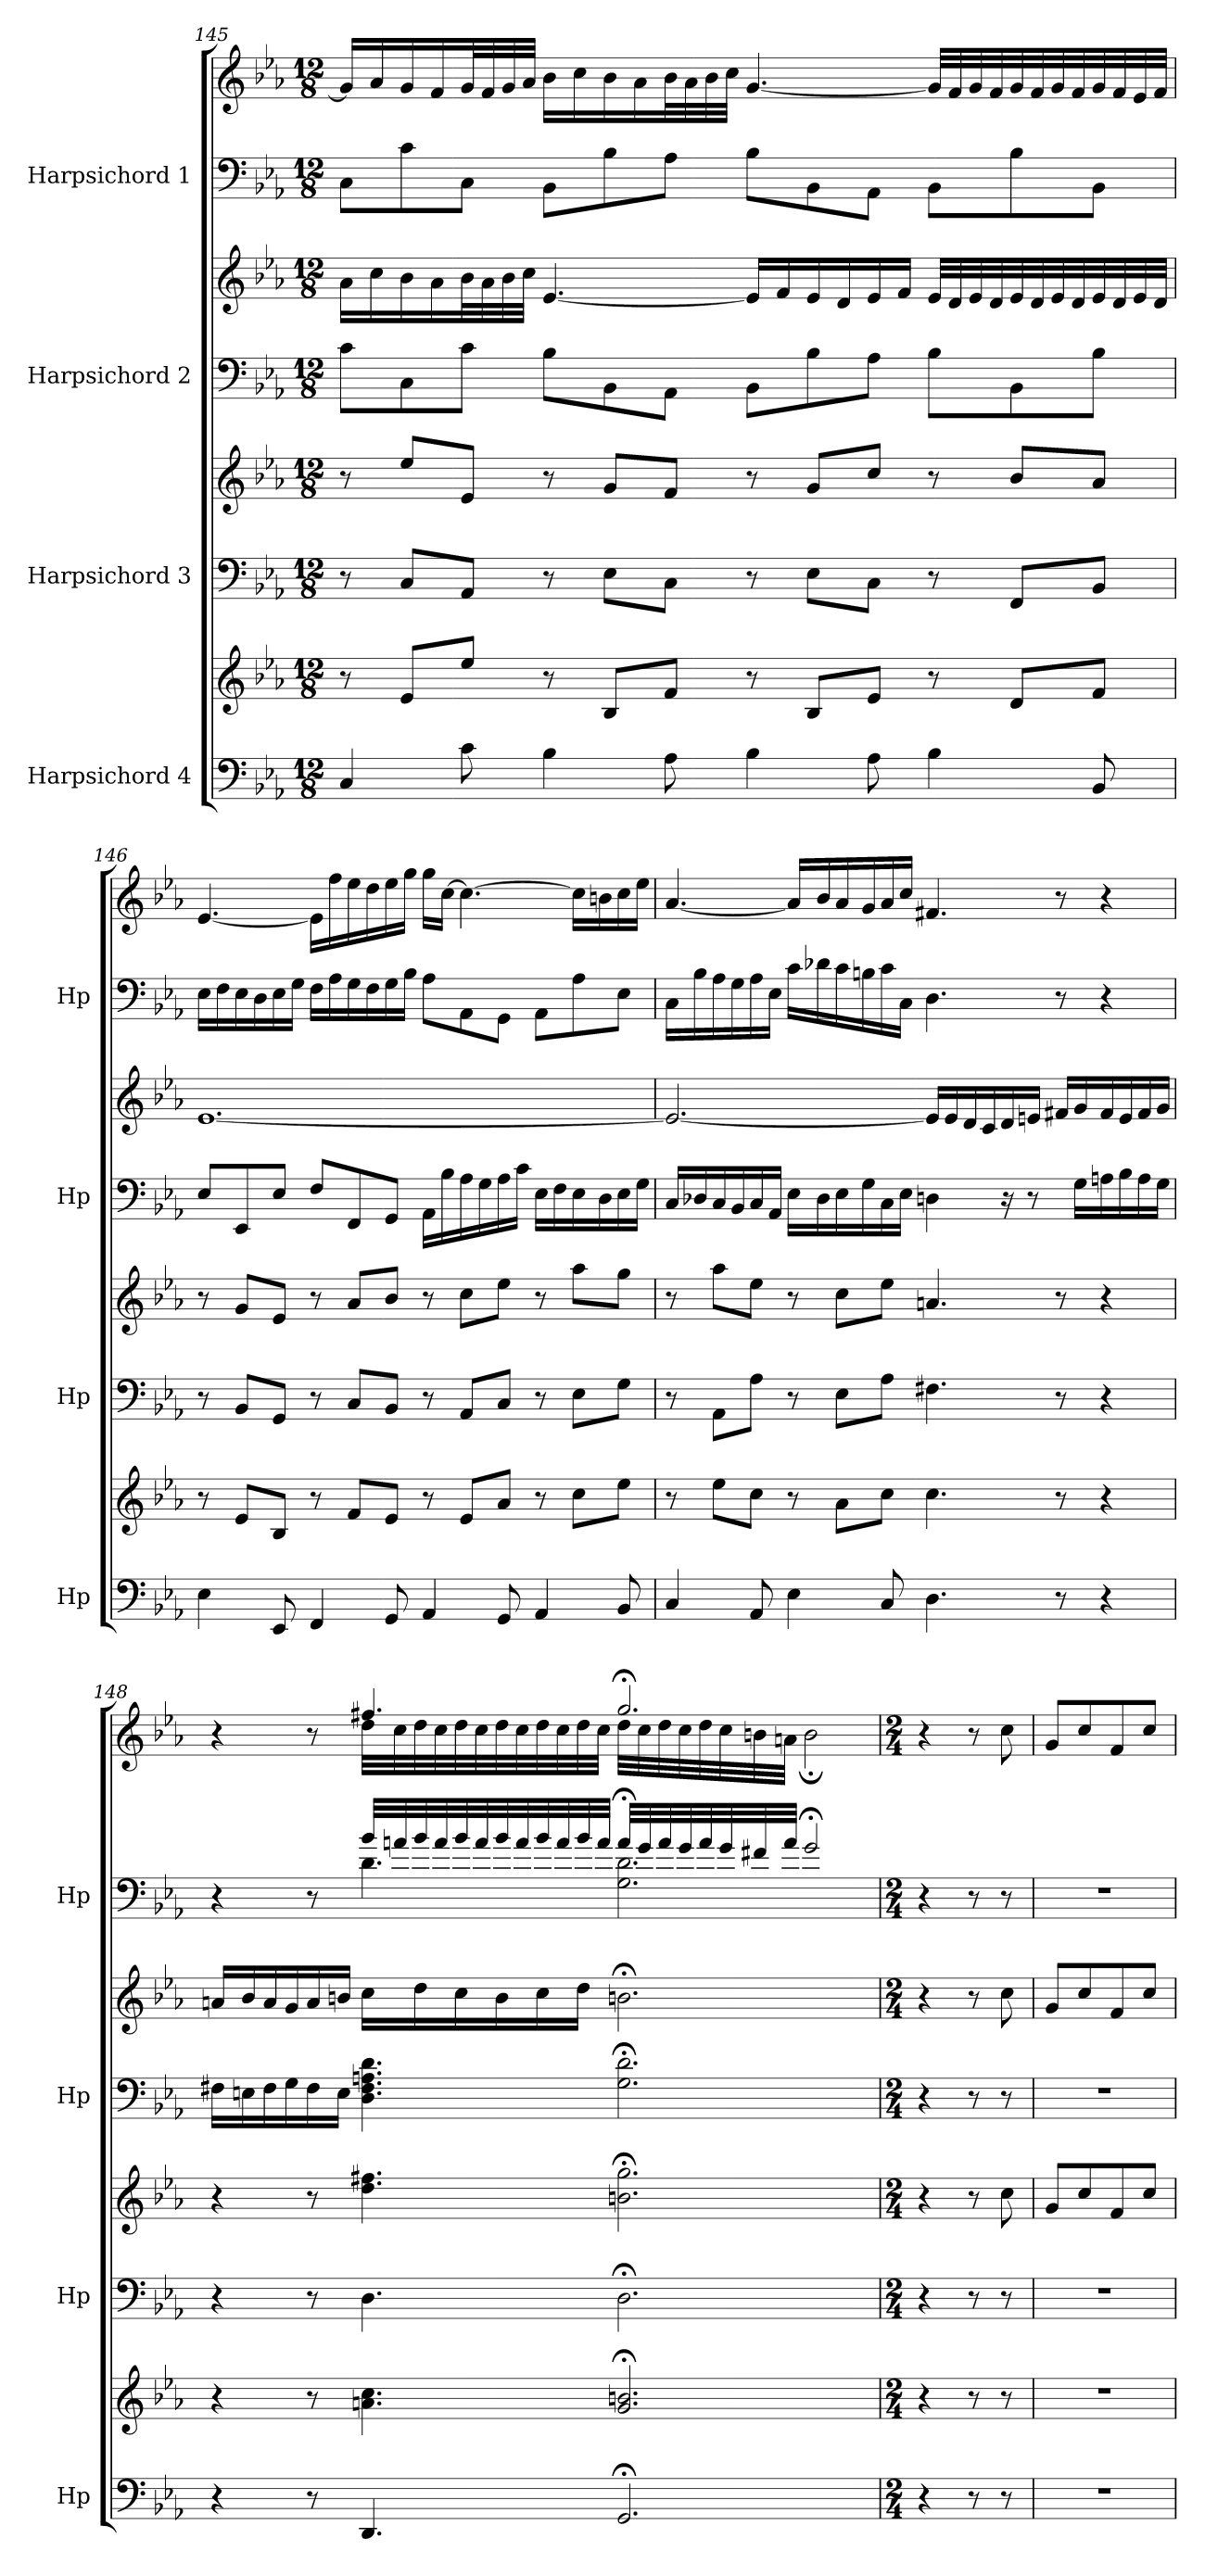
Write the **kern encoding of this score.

**kern	**kern	**kern	**kern	**kern	**kern	**kern	**kern
*part4	*part4	*part3	*part3	*part2	*part2	*part1	*part1
*staff8	*staff7	*staff6	*staff5	*staff4	*staff3	*staff2	*staff1
*I"Harpsichord 4	*	*I"Harpsichord 3	*	*I"Harpsichord 2	*	*I"Harpsichord 1	*
*I'Hp	*	*I'Hp	*	*I'Hp	*	*I'Hp	*
!!LO:PB:g=z
*clefF4	*clefG2	*clefF4	*clefG2	*clefF4	*clefG2	*clefF4	*clefG2
*k[b-e-a-]	*k[b-e-a-]	*k[b-e-a-]	*k[b-e-a-]	*k[b-e-a-]	*k[b-e-a-]	*k[b-e-a-]	*k[b-e-a-]
*M12/8	*M12/8	*M12/8	*M12/8	*M12/8	*M12/8	*M12/8	*M12/8
=145	=145	=145	=145	=145	=145	=145	=145
4C/	8r	8r	8r	8c\L	16a-\LL	8C\L	16g/LL]
.	.	.	.	.	16cc\	.	16a-/
.	8e-/L	8C/L	8ee-/L	8C\	16b-\	8c\	16g/
.	.	.	.	.	16a-\	.	16f/
8c\	8ee-/J	8AA-/J	8e-/J	8c\J	32b-\L	8C\J	32g/L
.	.	.	.	.	32a-\	.	32f/
.	.	.	.	.	32b-\	.	32g/
.	.	.	.	.	32cc\JJJ	.	32a-/JJJ
4B-\	8r	8r	8r	8B-\L	[4.e-/	8BB-\L	16b-\LL
.	.	.	.	.	.	.	16cc\
.	8B-/L	8E-\L	8g/L	8BB-\	.	8B-\	16b-\
.	.	.	.	.	.	.	16a-\
8A-\	8f/J	8C\J	8f/J	8AA-\J	.	8A-\J	32b-\L
.	.	.	.	.	.	.	32a-\
.	.	.	.	.	.	.	32b-\
.	.	.	.	.	.	.	32cc\JJJ
4B-\	8r	8r	8r	8BB-\L	16e-/LL]	8B-\L	[4.g/
.	.	.	.	.	16f/	.	.
.	8B-/L	8E-\L	8g/L	8B-\	16e-/	8BB-\	.
.	.	.	.	.	16d/	.	.
8A-\	8e-/J	8C\J	8cc/J	8A-\J	16e-/	8AA-\J	.
.	.	.	.	.	16f/JJ	.	.
4B-\	8r	8r	8r	8B-\L	32e-/LLL	8BB-\L	32g/LLL]
.	.	.	.	.	32d/	.	32f/
.	.	.	.	.	32e-/	.	32g/
.	.	.	.	.	32d/	.	32f/
.	8d/L	8FF/L	8b-/L	8BB-\	32e-/	8B-\	32g/
.	.	.	.	.	32d/	.	32f/
.	.	.	.	.	32e-/	.	32g/
.	.	.	.	.	32d/	.	32f/
8BB-/	8f/J	8BB-/J	8a-/J	8B-\J	32e-/	8BB-\J	32g/
.	.	.	.	.	32d/	.	32f/
.	.	.	.	.	32e-/	.	32e-/
.	.	.	.	.	32d/JJJ	.	32f/JJJ
!!LO:PB:g=z
=146	=146	=146	=146	=146	=146	=146	=146
4E-\	8r	8r	8r	8E-/L	[1.e-	16E-\LL	[4.e-/
.	.	.	.	.	.	16F\	.
.	8e-/L	8BB-/L	8g/L	8EE-/	.	16E-\	.
.	.	.	.	.	.	16D\	.
8EE-/	8B-/J	8GG/J	8e-/J	8E-/J	.	16E-\	.
.	.	.	.	.	.	16G\JJ	.
4FF/	8r	8r	8r	8F/L	.	16F\LL	16e-\LL]
.	.	.	.	.	.	16A-\	16ff\
.	8f/L	8C/L	8a-/L	8FF/	.	16G\	16ee-\
.	.	.	.	.	.	16F\	16dd\
8GG/	8e-/J	8BB-/J	8b-/J	8GG/J	.	16G\	16ee-\
.	.	.	.	.	.	16B-\JJ	16gg\JJ
4AA-/	8r	8r	8r	16AA-\LL	.	8A-\L	16gg\LL
.	.	.	.	16B-\	.	.	[16cc\JJ
.	8e-/L	8AA-/L	8cc\L	16A-\	.	8AA-\	4.cc\_
.	.	.	.	16G\	.	.	.
8GG/	8a-/J	8C/J	8ee-\J	16A-\	.	8GG\J	.
.	.	.	.	16c\JJ	.	.	.
4AA-/	8r	8r	8r	16E-\LL	.	8AA-\L	.
.	.	.	.	16F\	.	.	.
.	8cc\L	8E-\L	8aa-\L	16E-\	.	8A-\	16cc\LL]
.	.	.	.	16D\	.	.	16bn\
8BB-/	8ee-\J	8G\J	8gg\J	16E-\	.	8E-\J	16cc\
.	.	.	.	16G\JJ	.	.	16ee-\JJ
!!LO:PB:g=z
=147	=147	=147	=147	=147	=147	=147	=147
4C/	8r	8r	8r	16C/LL	2.e-/_	16C\LL	[4.a-/
.	.	.	.	16D-X/	.	16B-\	.
.	8ee-\L	8AA-\L	8aa-\L	16C/	.	16A-\	.
.	.	.	.	16BB-/	.	16G\	.
8AA-/	8cc\J	8A-\J	8ee-\J	16C/	.	16A-\	.
.	.	.	.	16AA-/JJ	.	16E-\JJ	.
4E-\	8r	8r	8r	16E-\LL	.	16c\LL	16a-/LL]
.	.	.	.	16D-\	.	16d-X\	16b-/
.	8a-\L	8E-\L	8cc\L	16E-\	.	16c\	16a-/
.	.	.	.	16G\	.	16Bn\	16g/
8C/	8cc\J	8A-\J	8ee-\J	16C\	.	16c\	16a-/
.	.	.	.	16E-\JJ	.	16C\JJ	16cc/JJ
4.D\	4.cc\	4.F#X\	4.an/	4Dn\	16e-/LL]	4.D\	4.f#X/
.	.	.	.	.	16e-/	.	.
.	.	.	.	.	16d/	.	.
.	.	.	.	.	16c/	.	.
.	.	.	.	16r	16d/	.	.
.	.	.	.	8r	16en/JJ	.	.
8r	8r	8r	8r	.	16f#X/LL	8r	8r
.	.	.	.	16G\LL	16g/	.	.
4r	4r	4r	4r	16An\	16f#/	4r	4r
.	.	.	.	16B-\	16e/	.	.
.	.	.	.	16A\	16f#/	.	.
.	.	.	.	16G\JJ	16g/JJ	.	.
!!LO:PB:g=z
=148	=148	=148	=148	=148	=148	=148	=148
*	*	*	*	*	*	*^	*^
4r	4r	4r	4r	16F#X\LL	16an/LL	4r	4.ryy	4r	4.ryy
.	.	.	.	16En\	16b-/	.	.	.	.
.	.	.	.	16F#\	16a/	.	.	.	.
.	.	.	.	16G\	16g/	.	.	.	.
8r	8r	8r	8r	16F#\	16a/	8r	.	8r	.
.	.	.	.	16E\JJ	16bn/JJ	.	.	.	.
4.DD/	4.an\ 4.cc\	4.D\	4.dd\ 4.ff#X\	4.D\ 4.F#\ 4.An\ 4.d\	16cc\LL	32b-/LLL	4.d\	4.ff#X/	32dd\LLL
.	.	.	.	.	.	32an/	.	.	32cc\
.	.	.	.	.	16dd\	32b-/	.	.	32dd\
.	.	.	.	.	.	32a/	.	.	32cc\
.	.	.	.	.	16cc\	32b-/	.	.	32dd\
.	.	.	.	.	.	32a/	.	.	32cc\
.	.	.	.	.	16b\	32b-/	.	.	32dd\
.	.	.	.	.	.	32a/	.	.	32cc\
.	.	.	.	.	16cc\	32b-/	.	.	32dd\
.	.	.	.	.	.	32a/	.	.	32cc\
.	.	.	.	.	16dd\JJ	32b-/	.	.	32dd\
.	.	.	.	.	.	32a/JJJ	.	.	32cc\JJJ
2.GG;</	2.g/;< 2.bn/;<	2.D;<\	2.bn\;< 2.gg\;<	2.G\;< 2.d\;<	2.bn;<\	32a;</LLL	2.G\ 2.d\	2.gg;</	32dd\LLL
.	.	.	.	.	.	32g/	.	.	32cc\
.	.	.	.	.	.	32a/	.	.	32dd\
.	.	.	.	.	.	32g/	.	.	32cc\
.	.	.	.	.	.	32a/	.	.	32dd\
.	.	.	.	.	.	32g/	.	.	32cc\
.	.	.	.	.	.	32f#X/	.	.	32bn\
.	.	.	.	.	.	32a/JJJ	.	.	32an\JJJ
.	.	.	.	.	.	2g;</	.	.	2b;\
*	*	*	*	*	*	*v	*v	*	*
*	*	*	*	*	*	*	*v	*v
!!LO:PB:g=z
=149	=149	=149	=149	=149	=149	=149	=149
*M2/4	*M2/4	*M2/4	*M2/4	*M2/4	*M2/4	*M2/4	*M2/4
*	*	*	*	*	*	*	*^
!	!	!	!	!	!	!	!LO:TX:a:B:t=Allegro	!
*	*	*	*	*	*	*	*v	*v
4r	4r	4r	4r	4r	4r	4r	4r
8r	8r	8r	8r	8r	8r	8r	8r
8r	8r	8r	8cc\	8r	8cc\	8r	8cc\
=150	=150	=150	=150	=150	=150	=150	=150
2r	2r	2r	8g/L	2r	8g/L	2r	8g/L
.	.	.	8cc/	.	8cc/	.	8cc/
.	.	.	8f/	.	8f/	.	8f/
.	.	.	8cc/J	.	8cc/J	.	8cc/J
=	=	=	=	=	=	=	=
*-	*-	*-	*-	*-	*-	*-	*-
